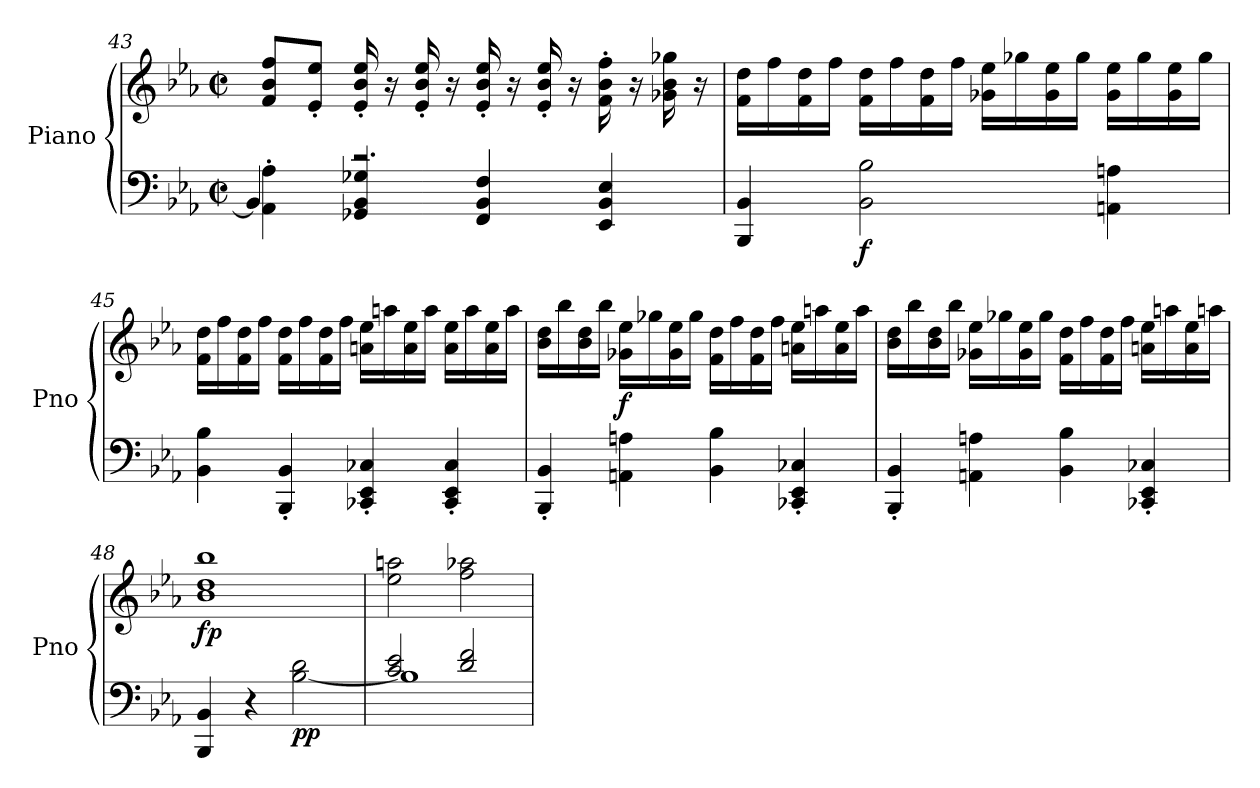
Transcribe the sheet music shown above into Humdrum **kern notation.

**kern	**kern	**dynam
*part1	*part1	*part1
*staff2	*staff1	*staff1/2
*I"Piano	*	*
*I'Pno	*	*
!!LO:LB:g=z
*clefF4	*clefG2	*
*k[b-e-a-]	*k[b-e-a-]	*
*M2/2	*M2/2	*
*met(c|)	*met(c|)	*
=43	=43	=43
*^	*	*
4AA-\' 4A-\'	4BB-/]	8f/ 8b-/ 8ff/L	.
.	.	8e-/' 8ee-/'J	.
2.r	4GG-X/ 4BB-/ 4G-X/	16e-/' 16b-/' 16ee-/'	.
.	.	16r	.
.	.	16e-/' 16b-/' 16ee-/'	.
.	.	16r	.
.	4FF/ 4BB-/ 4F/	16e-/' 16b-/' 16ee-/'	.
.	.	16r	.
.	.	16e-/' 16b-/' 16ee-/'	.
.	.	16r	.
.	4EE-/ 4BB-/ 4E-/	16f\' 16b-\' 16ff\'	.
.	.	16r	.
.	.	16g-X\ 16b-\ 16gg-X\	.
.	.	16r	.
*v	*v	*	*
=44	=44	=44
4BBB-/ 4BB-/	16f\ 16dd\LL	.
.	16ff\	.
.	16f\ 16dd\	.
.	16ff\JJ	.
!	!	!LO:DY:b=2
2BB-\ 2B-\	16f\ 16dd\LL	f
.	16ff\	.
.	16f\ 16dd\	.
.	16ff\JJ	.
.	16g-X\ 16ee-\LL	.
.	16gg-X\	.
.	16g-\ 16ee-\	.
.	16gg-\JJ	.
4AAn\ 4An\	16g-\ 16ee-\LL	.
.	16gg-\	.
.	16g-\ 16ee-\	.
.	16gg-\JJ	.
!!LO:PB:g=z
=45	=45	=45
4BB-\ 4B-\	16f\ 16dd\LL	.
.	16ff\	.
.	16f\ 16dd\	.
.	16ff\JJ	.
4BBB-/' 4BB-/'	16f\ 16dd\LL	.
.	16ff\	.
.	16f\ 16dd\	.
.	16ff\JJ	.
4CC-X/' 4EE-/' 4C-X/'	16an\ 16ee-\LL	.
.	16aan\	.
.	16a\ 16ee-\	.
.	16aa\JJ	.
4CC-/' 4EE-/' 4C-/'	16a\ 16ee-\LL	.
.	16aa\	.
.	16a\ 16ee-\	.
.	16aa\JJ	.
!!LO:PB:g=z
=46	=46	=46
4BBB-/' 4BB-/'	16b-\ 16dd\LL	.
.	16bb-\	.
.	16b-\ 16dd\	.
.	16bb-\JJ	.
!	!	!LO:DY:b
4AAn\ 4An\	16g-X\ 16ee-\LL	f
.	16gg-X\	.
.	16g-\ 16ee-\	.
.	16gg-\JJ	.
4BB-\ 4B-\	16f\ 16dd\LL	.
.	16ff\	.
.	16f\ 16dd\	.
.	16ff\JJ	.
4CC-X/' 4EE-/' 4C-X/'	16an\ 16ee-\LL	.
.	16aan\	.
.	16a\ 16ee-\	.
.	16aa\JJ	.
=47	=47	=47
4BBB-/' 4BB-/'	16b-\ 16dd\LL	.
.	16bb-\	.
.	16b-\ 16dd\	.
.	16bb-\JJ	.
4AAn\ 4An\	16g-X\ 16ee-\LL	.
.	16gg-X\	.
.	16g-\ 16ee-\	.
.	16gg-\JJ	.
4BB-\ 4B-\	16f\ 16dd\LL	.
.	16ff\	.
.	16f\ 16dd\	.
.	16ff\JJ	.
4CC-X/' 4EE-/' 4C-X/'	16an\ 16ee-\LL	.
.	16aan\	.
.	16a\ 16ee-\	.
.	16aan\JJ	.
=48	=48	=48
*	*^	*
!	!	!	!LO:DY:b
!	!	!	!LO:DY:n=1:b
4BBB-/ 4BB-/	1bb-	1b- 1dd	f p
4r	.	.	.
!	!	!	!LO:DY:n=2:b=2
!	!	!	!LO:DY:n=3:b=2
[2B-\ 2d\	.	.	p p
*	*v	*v	*
=49	=49	=49
*^	*	*
2c/ 2e-/	1B-]	2ee-\ 2aan\	.
2d/ 2f/	.	2ff\ 2aa-X\	.
*v	*v	*	*
=	=	=
*-	*-	*-
